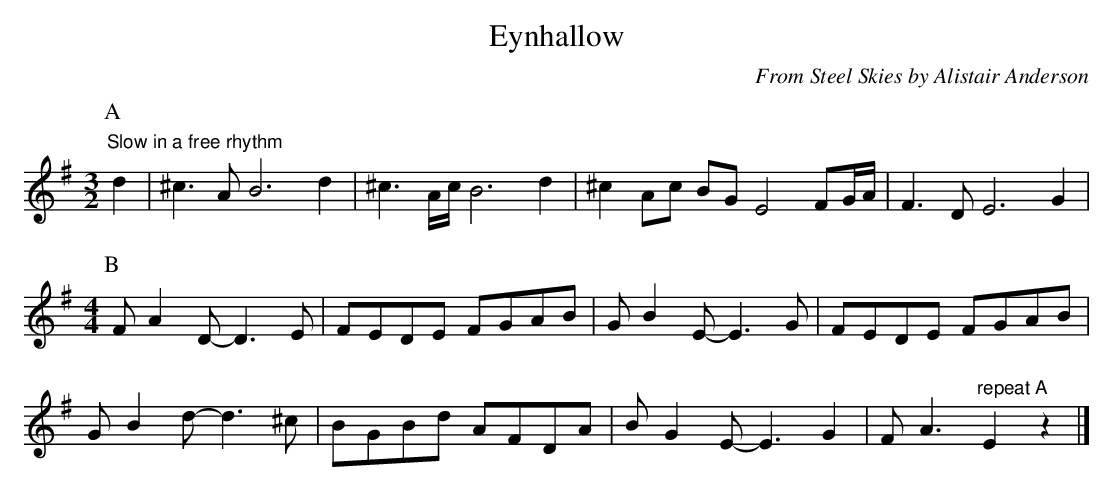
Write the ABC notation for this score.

X:1
T:Eynhallow
C:From Steel Skies by Alistair Anderson
M:3/2
L:1/8
K:G major
P:A
"Slow in a free rhythm"d2 | ^c3 A B6 d2 | ^c3 A/c/ B6 d2 | ^c2 Ac BG E4 FG/A/ | F3 D E6 G2 |
M:4/4
P:B
F A2 D-D3 E | FEDE FGAB | G B2 E-E3 G |  FEDE FGAB |
G B2 d-d3 ^c | BGBd AFDA | B G2 E-E3 G2 | F A3 "repeat A"E2 z2 |]
